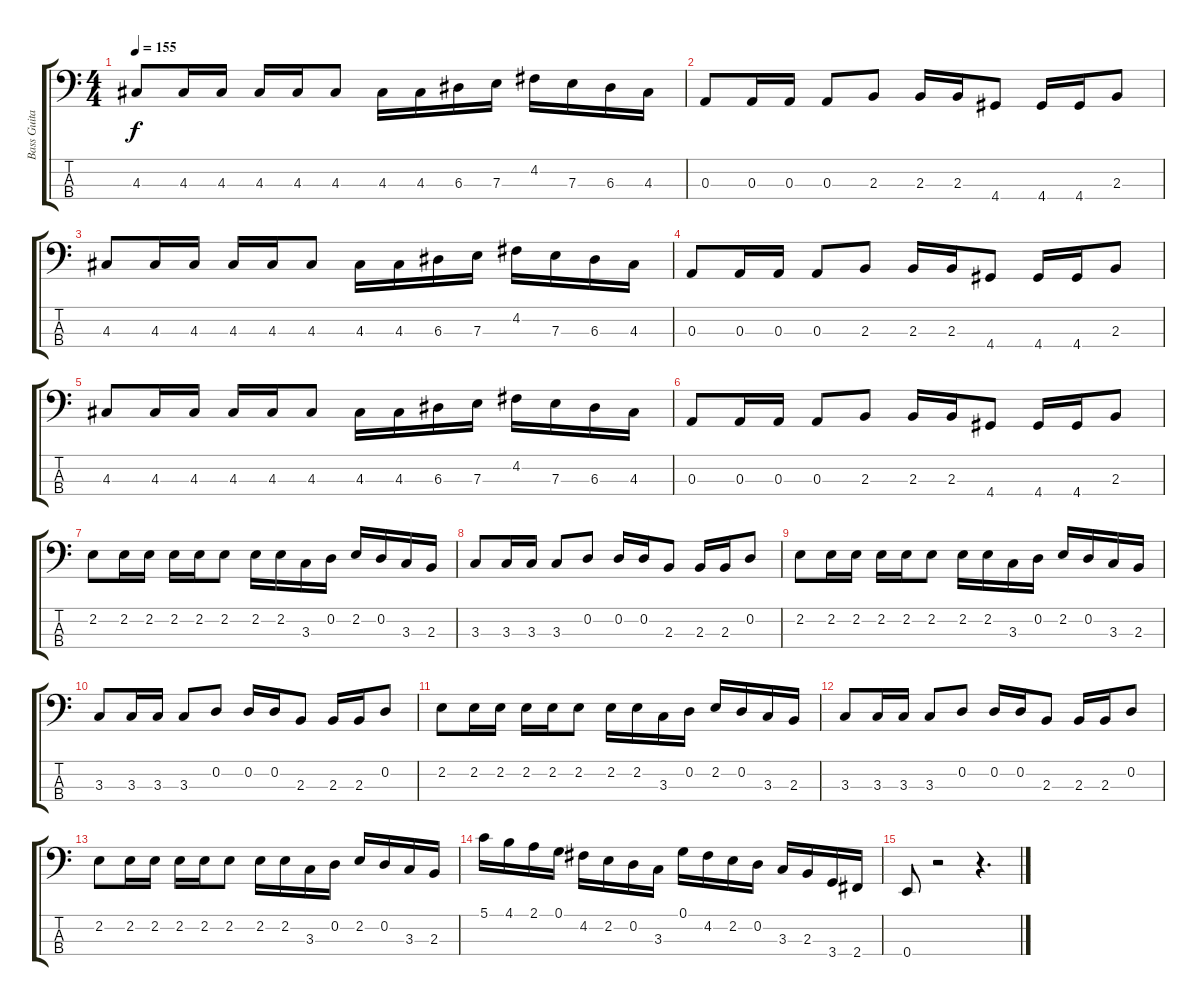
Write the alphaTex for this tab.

\track ("Bass Guitar" "Bass Guita") {instrument electricbasspick}
\staff {score tabs}
\tuning (G2 D2 A1 E1) {hide}
\ts (4 4)
\tempo 155
\clef f4
\ks c
4.3.8{dy f} 4.3.16 4.3.16 4.3.16 4.3.16 4.3.8 4.3.16 4.3.16 6.3.16 7.3.16 4.2.16 7.3.16 6.3.16 4.3.16 |
0.3.8 0.3.16 0.3.16 0.3.8 2.3.8 2.3.16 2.3.16 4.4.8 4.4.16 4.4.16 2.3.8 |
4.3.8 4.3.16 4.3.16 4.3.16 4.3.16 4.3.8 4.3.16 4.3.16 6.3.16 7.3.16 4.2.16 7.3.16 6.3.16 4.3.16 |
0.3.8 0.3.16 0.3.16 0.3.8 2.3.8 2.3.16 2.3.16 4.4.8 4.4.16 4.4.16 2.3.8 |
4.3.8 4.3.16 4.3.16 4.3.16 4.3.16 4.3.8 4.3.16 4.3.16 6.3.16 7.3.16 4.2.16 7.3.16 6.3.16 4.3.16 |
0.3.8 0.3.16 0.3.16 0.3.8 2.3.8 2.3.16 2.3.16 4.4.8 4.4.16 4.4.16 2.3.8 |
2.2.8 2.2.16 2.2.16 2.2.16 2.2.16 2.2.8 2.2.16 2.2.16 3.3.16 0.2.16 2.2.16 0.2.16 3.3.16 2.3.16 |
3.3.8 3.3.16 3.3.16 3.3.8 0.2.8 0.2.16 0.2.16 2.3.8 2.3.16 2.3.16 0.2.8 |
2.2.8 2.2.16 2.2.16 2.2.16 2.2.16 2.2.8 2.2.16 2.2.16 3.3.16 0.2.16 2.2.16 0.2.16 3.3.16 2.3.16 |
3.3.8 3.3.16 3.3.16 3.3.8 0.2.8 0.2.16 0.2.16 2.3.8 2.3.16 2.3.16 0.2.8 |
2.2.8 2.2.16 2.2.16 2.2.16 2.2.16 2.2.8 2.2.16 2.2.16 3.3.16 0.2.16 2.2.16 0.2.16 3.3.16 2.3.16 |
3.3.8 3.3.16 3.3.16 3.3.8 0.2.8 0.2.16 0.2.16 2.3.8 2.3.16 2.3.16 0.2.8 |
2.2.8 2.2.16 2.2.16 2.2.16 2.2.16 2.2.8 2.2.16 2.2.16 3.3.16 0.2.16 2.2.16 0.2.16 3.3.16 2.3.16 |
5.1.16 4.1.16 2.1.16 0.1.16 4.2.16 2.2.16 0.2.16 3.3.16 0.1.16 4.2.16 2.2.16 0.2.16 3.3.16 2.3.16 3.4.16 2.4.16 |
0.4.8 r.2 r.4{d}
